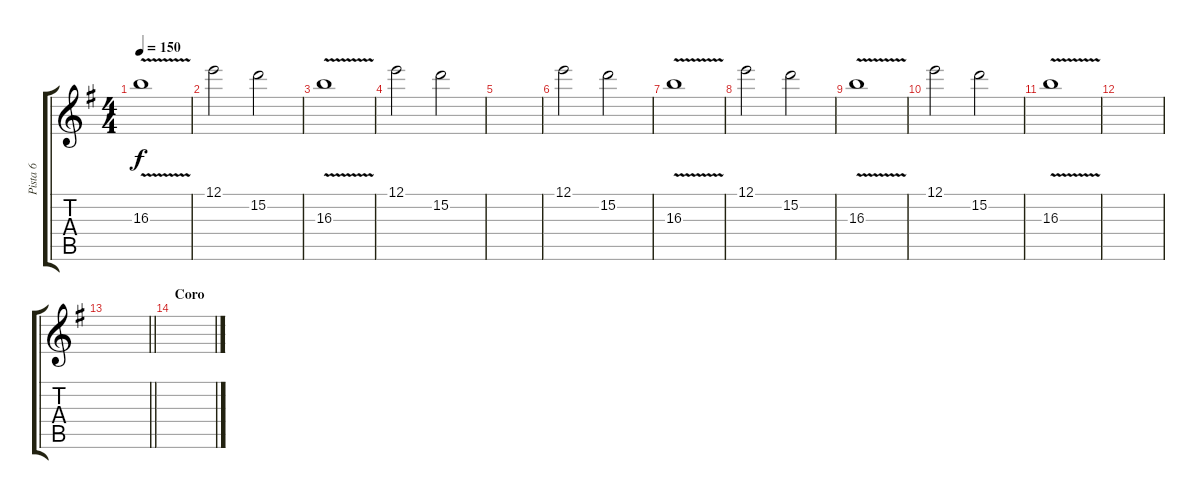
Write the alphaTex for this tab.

\track ("Pista 6" "Pista 6") {instrument electricguitarclean}
\staff {score tabs}
\tuning (E4 B3 G3 D3 A2 E2) {hide}
\ts (4 4)
\tempo 150
\clef g2
\ks g
16.3{v}.1{dy f} |
12.1.2 15.2.2 |
16.3{v}.1 |
12.1.2 15.2.2 |
|
12.1.2 15.2.2 |
16.3{v}.1 |
12.1.2 15.2.2 |
16.3{v}.1 |
12.1.2 15.2.2 |
16.3{v}.1 |
|
\barLineRight lightlight
|
\section ("" "Coro")
